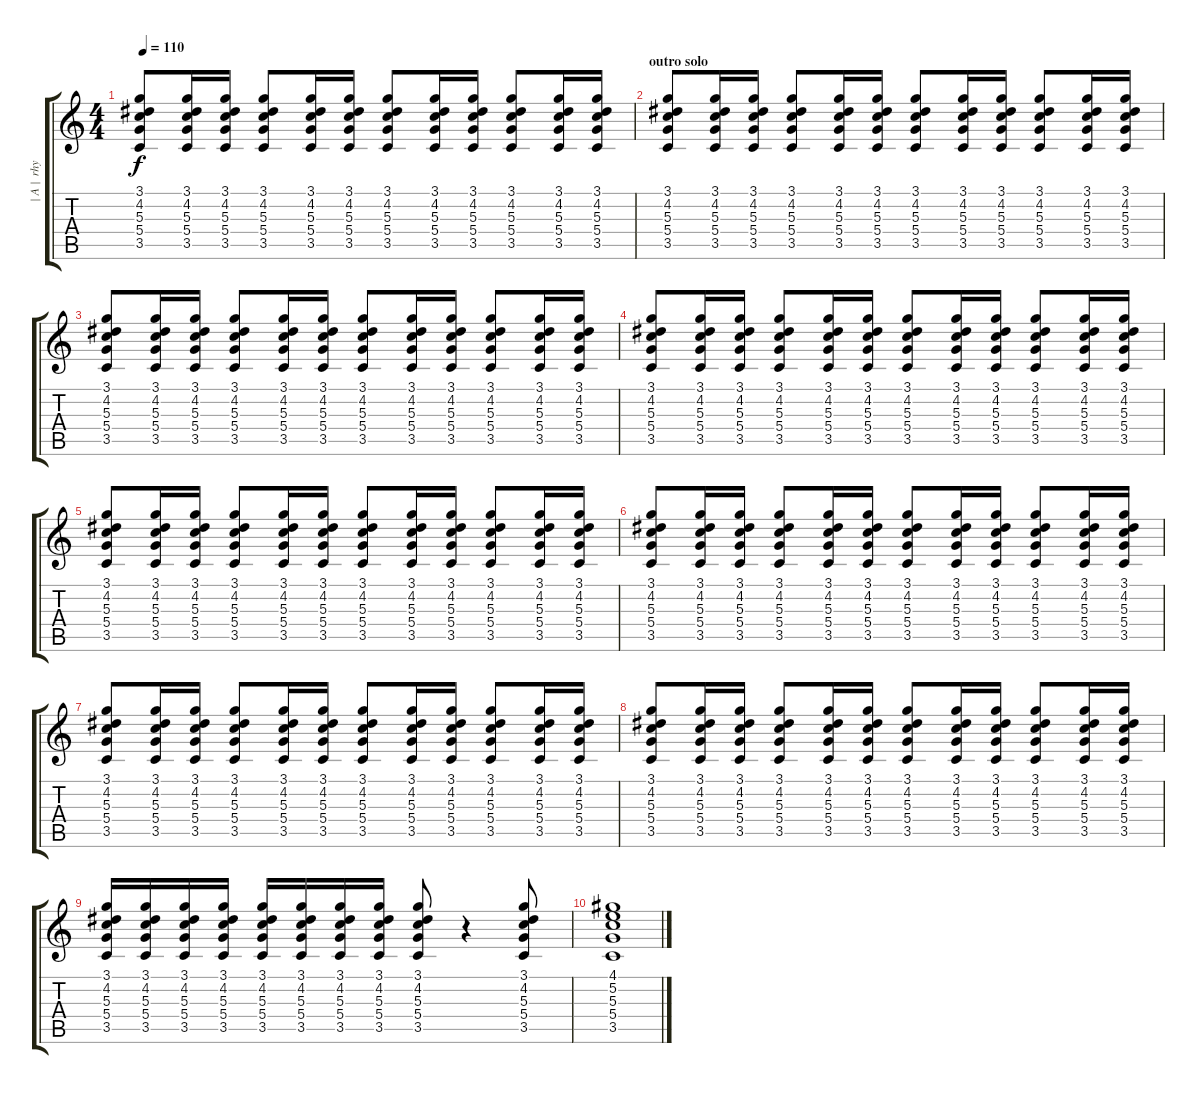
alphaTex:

\track ("| A |  rhythm" "| A |  rhy") {instrument electricguitarclean}
\staff {score tabs}
\tuning (E4 B3 G3 D3 A2 E2) {hide}
\ts (4 4)
\tempo 110
\clef g2
\ks c
(3.1 4.2 5.3 5.4 3.5).8{dy f} (3.1 4.2 5.3 5.4 3.5).16 (3.1 4.2 5.3 5.4 3.5).16 (3.1 4.2 5.3 5.4 3.5).8 (3.1 4.2 5.3 5.4 3.5).16 (3.1 4.2 5.3 5.4 3.5).16 (3.1 4.2 5.3 5.4 3.5).8 (3.1 4.2 5.3 5.4 3.5).16 (3.1 4.2 5.3 5.4 3.5).16 (3.1 4.2 5.3 5.4 3.5).8 (3.1 4.2 5.3 5.4 3.5).16 (3.1 4.2 5.3 5.4 3.5).16 |
\section ("" "outro solo")
(3.1 4.2 5.3 5.4 3.5).8 (3.1 4.2 5.3 5.4 3.5).16 (3.1 4.2 5.3 5.4 3.5).16 (3.1 4.2 5.3 5.4 3.5).8 (3.1 4.2 5.3 5.4 3.5).16 (3.1 4.2 5.3 5.4 3.5).16 (3.1 4.2 5.3 5.4 3.5).8 (3.1 4.2 5.3 5.4 3.5).16 (3.1 4.2 5.3 5.4 3.5).16 (3.1 4.2 5.3 5.4 3.5).8 (3.1 4.2 5.3 5.4 3.5).16 (3.1 4.2 5.3 5.4 3.5).16 |
(3.1 4.2 5.3 5.4 3.5).8 (3.1 4.2 5.3 5.4 3.5).16 (3.1 4.2 5.3 5.4 3.5).16 (3.1 4.2 5.3 5.4 3.5).8 (3.1 4.2 5.3 5.4 3.5).16 (3.1 4.2 5.3 5.4 3.5).16 (3.1 4.2 5.3 5.4 3.5).8 (3.1 4.2 5.3 5.4 3.5).16 (3.1 4.2 5.3 5.4 3.5).16 (3.1 4.2 5.3 5.4 3.5).8 (3.1 4.2 5.3 5.4 3.5).16 (3.1 4.2 5.3 5.4 3.5).16 |
(3.1 4.2 5.3 5.4 3.5).8 (3.1 4.2 5.3 5.4 3.5).16 (3.1 4.2 5.3 5.4 3.5).16 (3.1 4.2 5.3 5.4 3.5).8 (3.1 4.2 5.3 5.4 3.5).16 (3.1 4.2 5.3 5.4 3.5).16 (3.1 4.2 5.3 5.4 3.5).8 (3.1 4.2 5.3 5.4 3.5).16 (3.1 4.2 5.3 5.4 3.5).16 (3.1 4.2 5.3 5.4 3.5).8 (3.1 4.2 5.3 5.4 3.5).16 (3.1 4.2 5.3 5.4 3.5).16 |
(3.1 4.2 5.3 5.4 3.5).8 (3.1 4.2 5.3 5.4 3.5).16 (3.1 4.2 5.3 5.4 3.5).16 (3.1 4.2 5.3 5.4 3.5).8 (3.1 4.2 5.3 5.4 3.5).16 (3.1 4.2 5.3 5.4 3.5).16 (3.1 4.2 5.3 5.4 3.5).8 (3.1 4.2 5.3 5.4 3.5).16 (3.1 4.2 5.3 5.4 3.5).16 (3.1 4.2 5.3 5.4 3.5).8 (3.1 4.2 5.3 5.4 3.5).16 (3.1 4.2 5.3 5.4 3.5).16 |
(3.1 4.2 5.3 5.4 3.5).8 (3.1 4.2 5.3 5.4 3.5).16 (3.1 4.2 5.3 5.4 3.5).16 (3.1 4.2 5.3 5.4 3.5).8 (3.1 4.2 5.3 5.4 3.5).16 (3.1 4.2 5.3 5.4 3.5).16 (3.1 4.2 5.3 5.4 3.5).8 (3.1 4.2 5.3 5.4 3.5).16 (3.1 4.2 5.3 5.4 3.5).16 (3.1 4.2 5.3 5.4 3.5).8 (3.1 4.2 5.3 5.4 3.5).16 (3.1 4.2 5.3 5.4 3.5).16 |
(3.1 4.2 5.3 5.4 3.5).8 (3.1 4.2 5.3 5.4 3.5).16 (3.1 4.2 5.3 5.4 3.5).16 (3.1 4.2 5.3 5.4 3.5).8 (3.1 4.2 5.3 5.4 3.5).16 (3.1 4.2 5.3 5.4 3.5).16 (3.1 4.2 5.3 5.4 3.5).8 (3.1 4.2 5.3 5.4 3.5).16 (3.1 4.2 5.3 5.4 3.5).16 (3.1 4.2 5.3 5.4 3.5).8 (3.1 4.2 5.3 5.4 3.5).16 (3.1 4.2 5.3 5.4 3.5).16 |
(3.1 4.2 5.3 5.4 3.5).8 (3.1 4.2 5.3 5.4 3.5).16 (3.1 4.2 5.3 5.4 3.5).16 (3.1 4.2 5.3 5.4 3.5).8 (3.1 4.2 5.3 5.4 3.5).16 (3.1 4.2 5.3 5.4 3.5).16 (3.1 4.2 5.3 5.4 3.5).8 (3.1 4.2 5.3 5.4 3.5).16 (3.1 4.2 5.3 5.4 3.5).16 (3.1 4.2 5.3 5.4 3.5).8 (3.1 4.2 5.3 5.4 3.5).16 (3.1 4.2 5.3 5.4 3.5).16 |
(3.1 4.2 5.3 5.4 3.5).16 (3.1 4.2 5.3 5.4 3.5).16 (3.1 4.2 5.3 5.4 3.5).16 (3.1 4.2 5.3 5.4 3.5).16 (3.1 4.2 5.3 5.4 3.5).16 (3.1 4.2 5.3 5.4 3.5).16 (3.1 4.2 5.3 5.4 3.5).16 (3.1 4.2 5.3 5.4 3.5).16 (3.1 4.2 5.3 5.4 3.5).8 r.4 (3.1 4.2 5.3 5.4 3.5).8 |
(4.1 5.2 5.3 5.4 3.5).1
